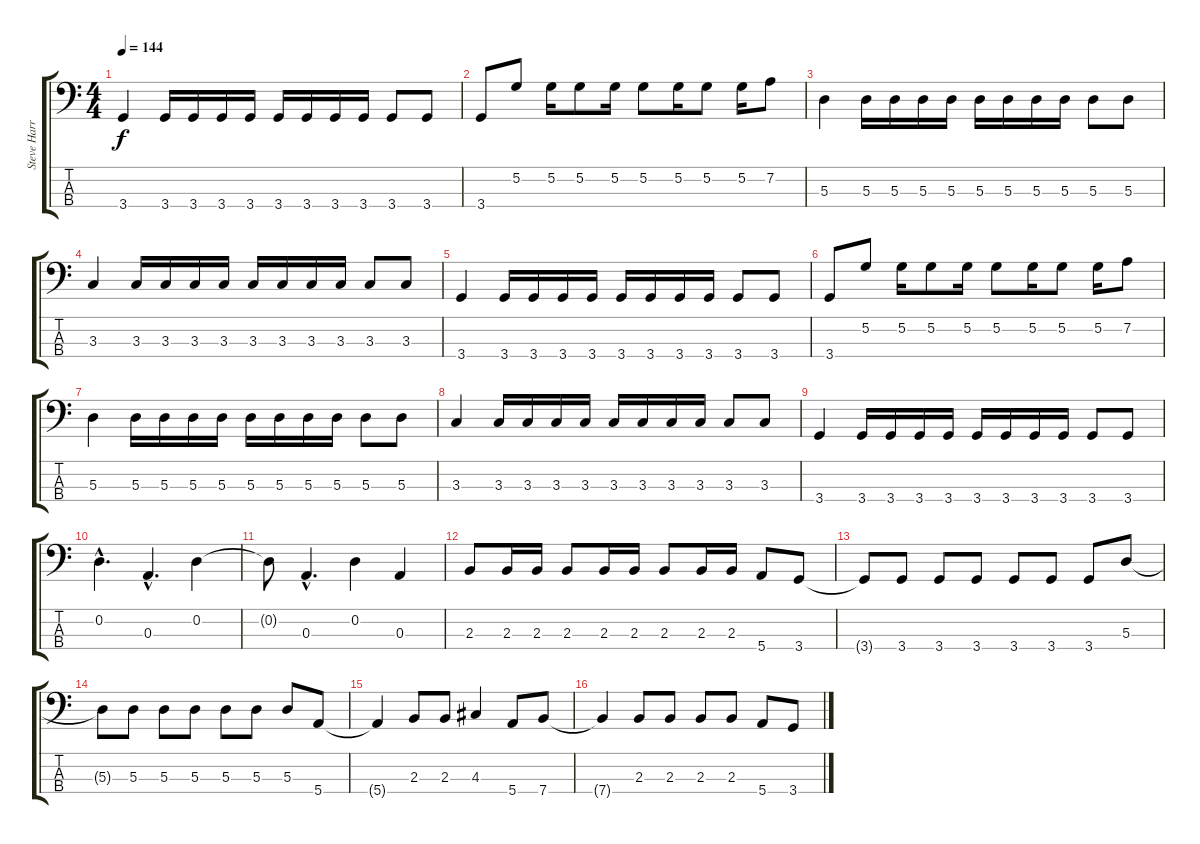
\track ("Steve Harris" "Steve Harr") {instrument electricbassfinger}
\staff {score tabs}
\tuning (G2 D2 A1 E1) {hide}
\ts (4 4)
\tempo 144
\clef f4
\ks c
3.4.4{dy f} 3.4.16 3.4.16 3.4.16 3.4.16 3.4.16 3.4.16 3.4.16 3.4.16 3.4.8 3.4.8 |
3.4.8 5.2.8 5.2.16 5.2.8 5.2.16 5.2.8 5.2.16 5.2.8 5.2.16 7.2.8 |
5.3.4 5.3.16 5.3.16 5.3.16 5.3.16 5.3.16 5.3.16 5.3.16 5.3.16 5.3.8 5.3.8 |
3.3.4 3.3.16 3.3.16 3.3.16 3.3.16 3.3.16 3.3.16 3.3.16 3.3.16 3.3.8 3.3.8 |
3.4.4 3.4.16 3.4.16 3.4.16 3.4.16 3.4.16 3.4.16 3.4.16 3.4.16 3.4.8 3.4.8 |
3.4.8 5.2.8 5.2.16 5.2.8 5.2.16 5.2.8 5.2.16 5.2.8 5.2.16 7.2.8 |
5.3.4 5.3.16 5.3.16 5.3.16 5.3.16 5.3.16 5.3.16 5.3.16 5.3.16 5.3.8 5.3.8 |
3.3.4 3.3.16 3.3.16 3.3.16 3.3.16 3.3.16 3.3.16 3.3.16 3.3.16 3.3.8 3.3.8 |
3.4.4 3.4.16 3.4.16 3.4.16 3.4.16 3.4.16 3.4.16 3.4.16 3.4.16 3.4.8 3.4.8 |
0.2{hac}.4{d} 0.3{hac}.4{d} 0.2.4 |
0.2{t}.8 0.3{hac}.4{d} 0.2.4 0.3.4 |
2.3.8 2.3.16 2.3.16 2.3.8 2.3.16 2.3.16 2.3.8 2.3.16 2.3.16 5.4.8 3.4.8 |
3.4{t}.8 3.4.8 3.4.8 3.4.8 3.4.8 3.4.8 3.4.8 5.3.8 |
5.3{t}.8 5.3.8 5.3.8 5.3.8 5.3.8 5.3.8 5.3.8 5.4.8 |
5.4{t}.4 2.3.8 2.3.8 4.3.4 5.4.8 7.4.8 |
7.4{t}.4 2.3.8 2.3.8 2.3.8 2.3.8 5.4.8 3.4.8
